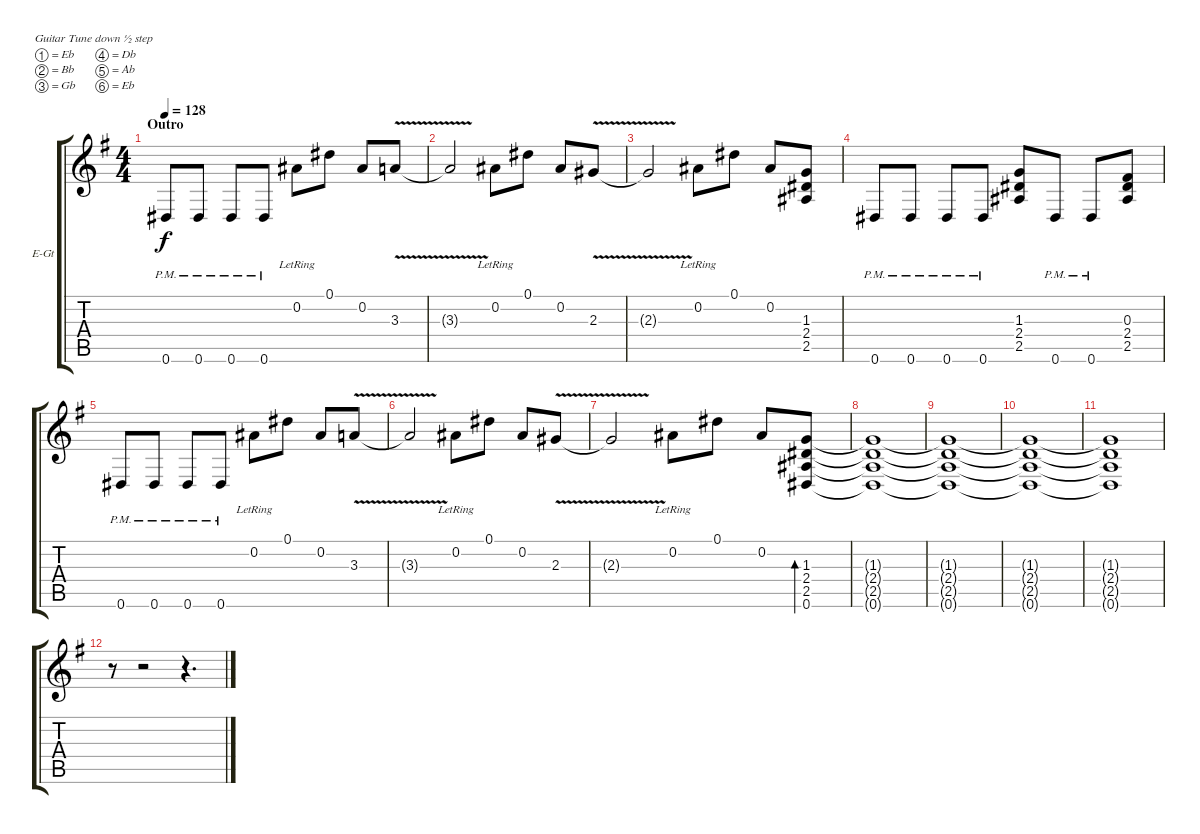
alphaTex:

\bracketExtendMode groupsimilarinstruments
\firstSystemTrackNameOrientation horizontal
\otherSystemsTrackNameOrientation horizontal
\track ("Гитара 1" "E-Gt") {instrument distortionguitar}
\staff {score tabs}
\tuning (Eb4 Bb3 Gb3 Db3 Ab2 Eb2)
\ts (4 4)
\section ("" "Outro")
\tempo 128
\clef g2
\ks eminor
0.6{pm}.8{dy f} 0.6{pm}.8 0.6{pm}.8 0.6{pm}.8 0.2{lr}.8 0.1.8 0.2.8 3.3{v}.8 |
3.3{v t}.2 0.2{lr}.8 0.1.8 0.2.8 2.3{v}.8 |
2.3{v t}.2 0.2{lr}.8 0.1.8 0.2.8 (1.3 2.4 2.5).8 |
0.6{pm}.8 0.6{pm}.8 0.6{pm}.8 0.6{pm}.8 (1.3 2.4 2.5).8 0.6{pm}.8 0.6{pm}.8 (0.3 2.4 2.5).8 |
0.6{pm}.8 0.6{pm}.8 0.6{pm}.8 0.6{pm}.8 0.2{lr}.8 0.1.8 0.2.8 3.3{v}.8 |
3.3{v t}.2 0.2{lr}.8 0.1.8 0.2.8 2.3{v}.8 |
2.3{v t}.2 0.2{lr}.8 0.1.8 0.2.8 (1.3 2.4 2.5 0.6).8{bd 480} |
(1.3{t} 2.4{t} 2.5{t} 0.6{t}).1 |
(1.3{t} 2.4{t} 2.5{t} 0.6{t}).1 |
(1.3{t} 2.4{t} 2.5{t} 0.6{t}).1 |
(1.3{t} 2.4{t} 2.5{t} 0.6{t}).1 |
r.8 r.2 r.4{d}
